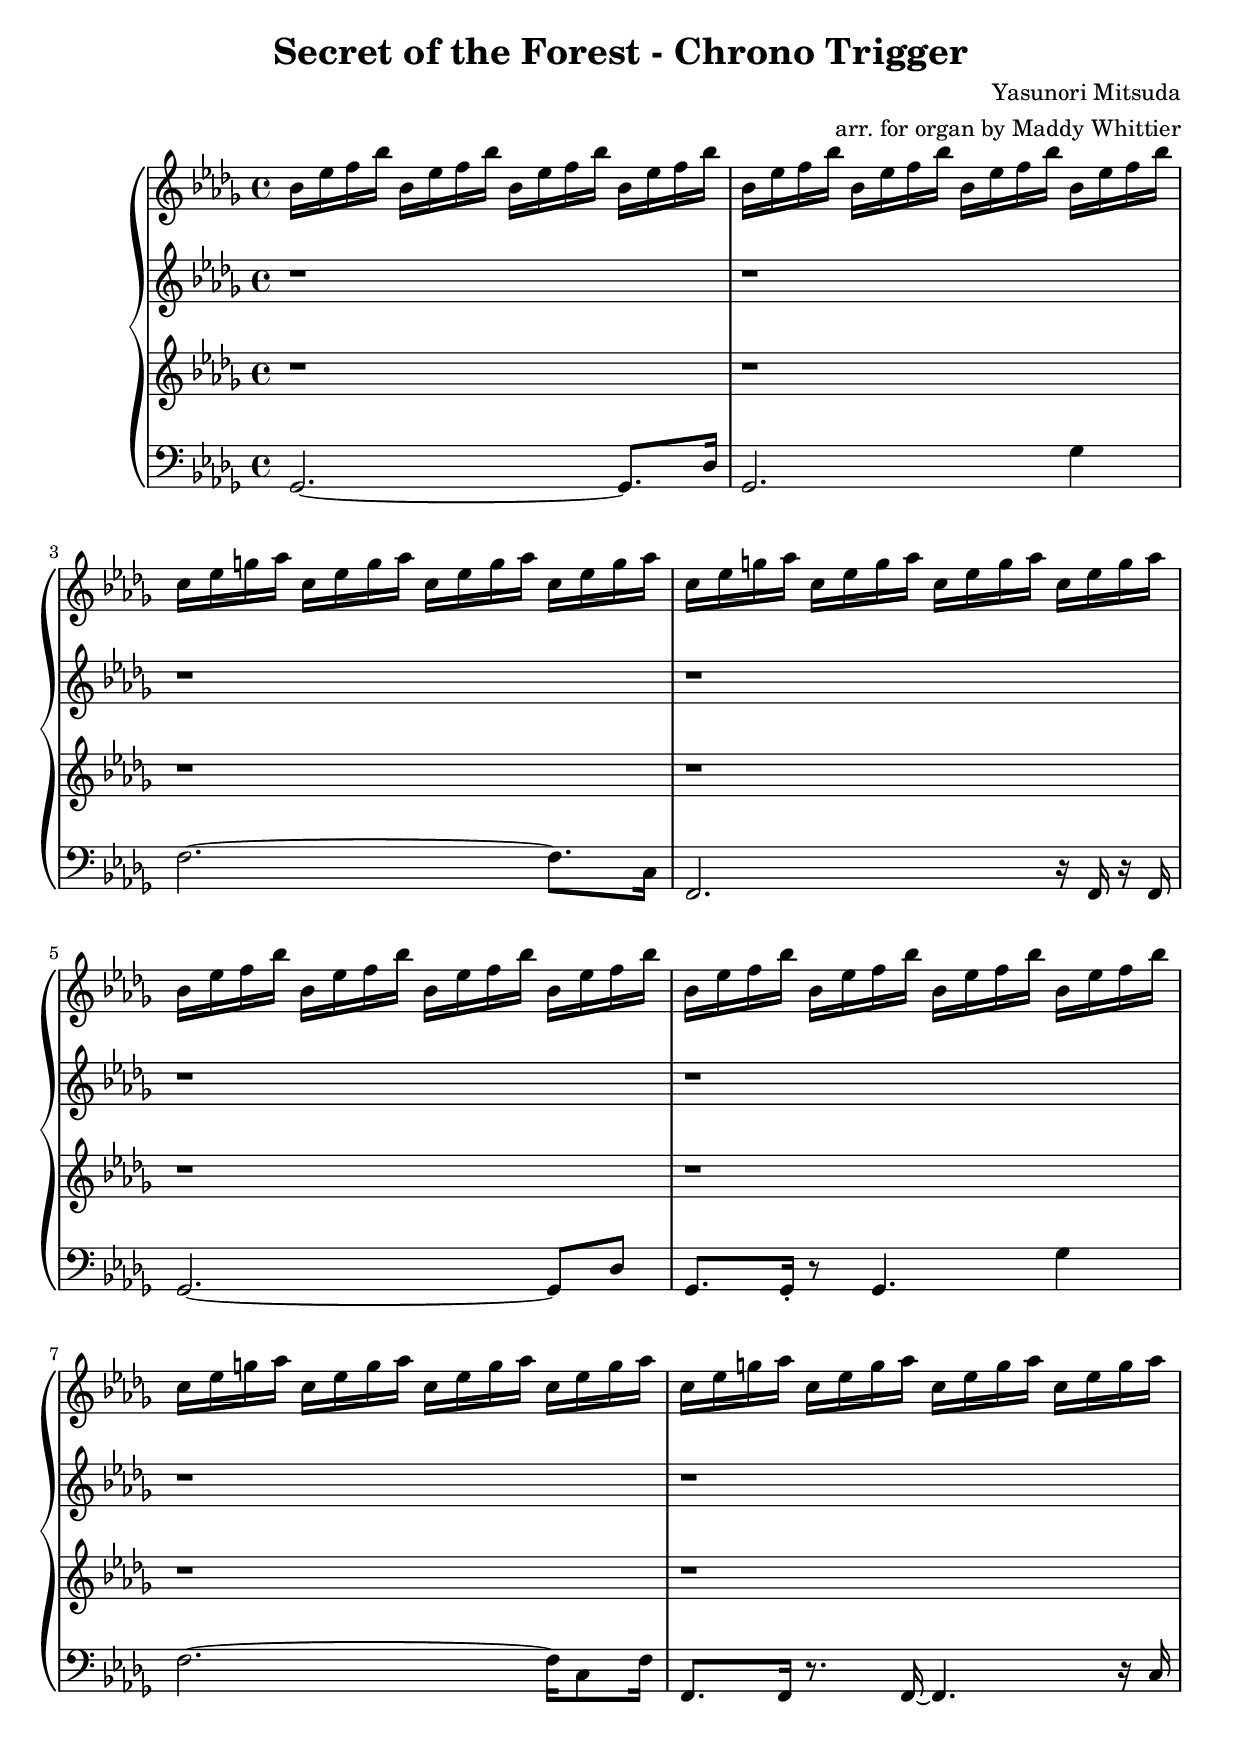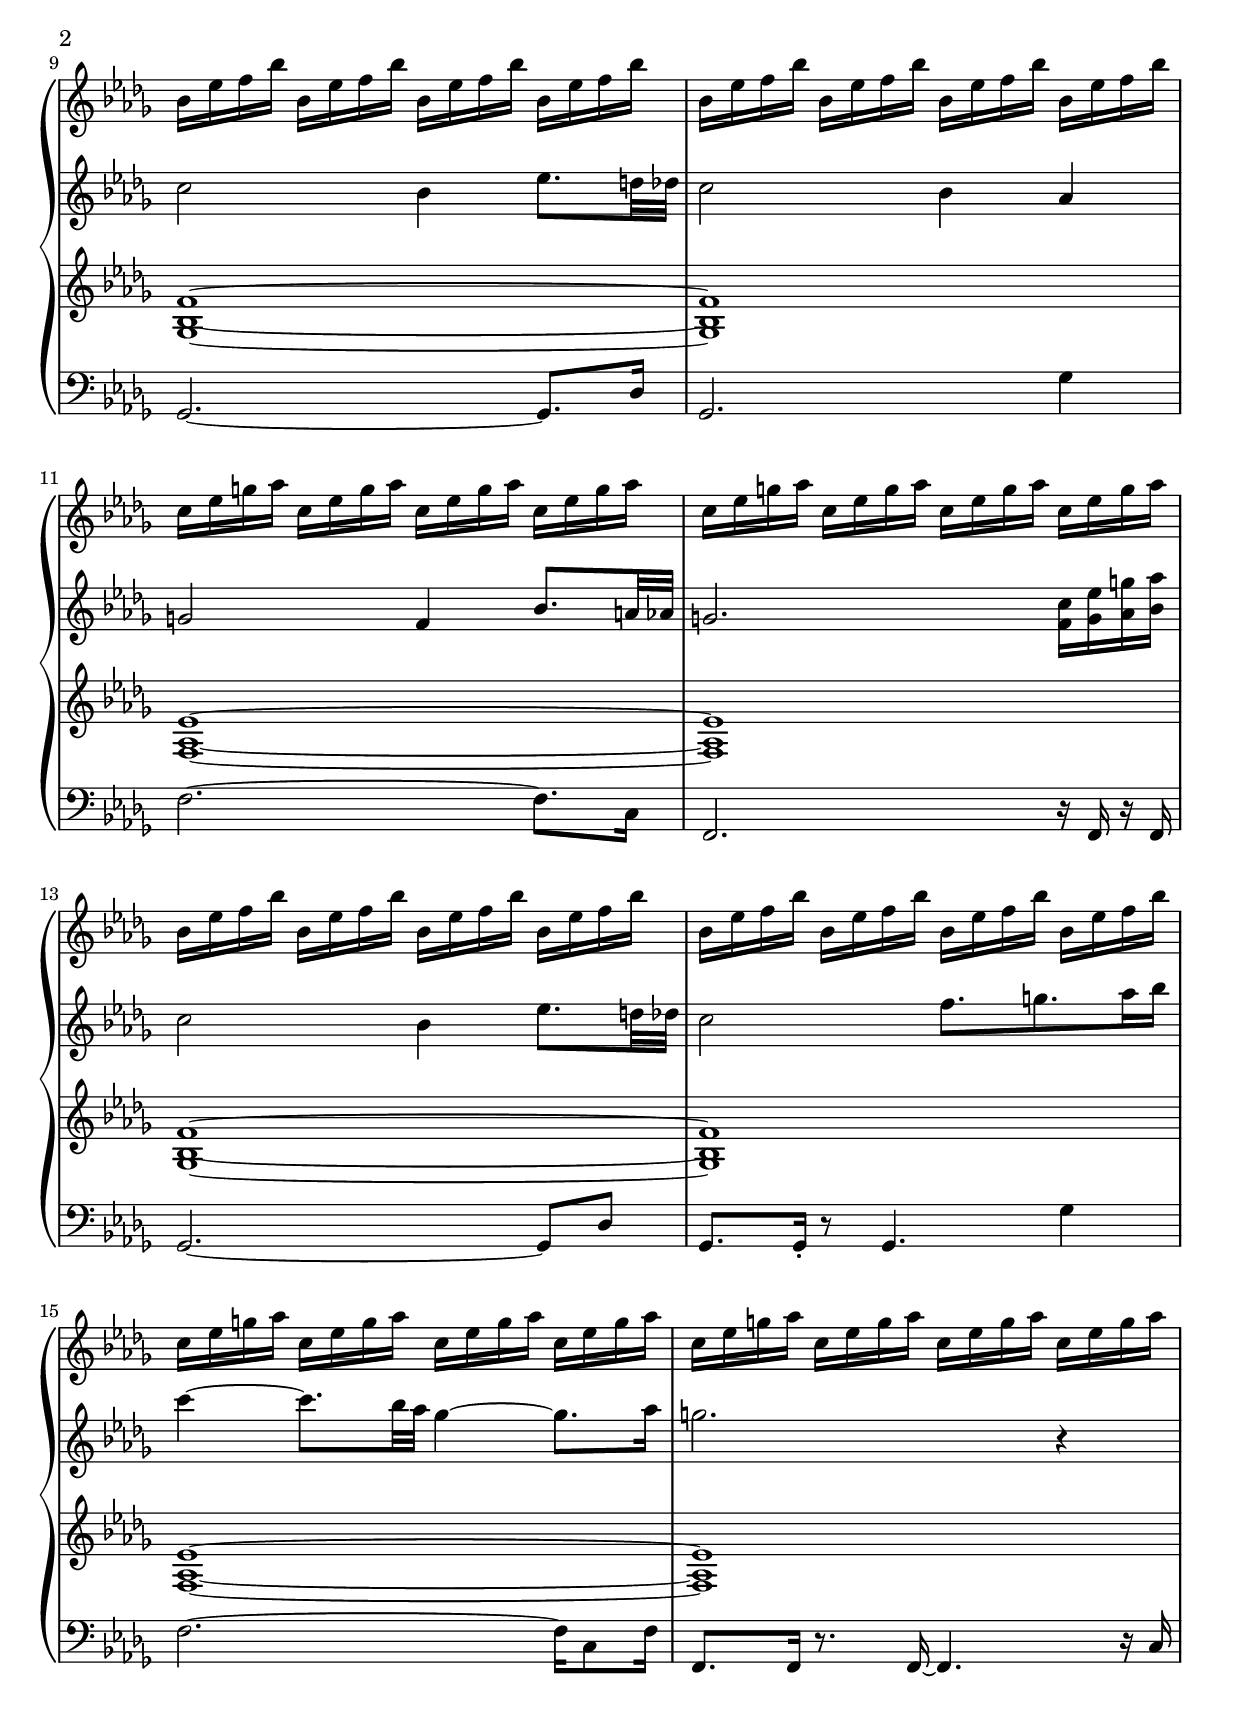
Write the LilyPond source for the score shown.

% Adapted from https://musescore.com/starsoarer/scores/3089246

\version "2.23.13"

\include "english.ly"

\header {
  title = "Secret of the Forest - Chrono Trigger"
  composer = "Yasunori Mitsuda"
  arranger = "arr. for organ by Maddy Whittier"
}

\new PianoStaff <<
  \new Staff \relative {
    \time 4/4
    \key df \major
    bf'16 ef f bf
    bf, ef f bf
    bf, ef f bf
    bf, ef f bf
    bf, ef f bf
    bf, ef f bf
    bf, ef f bf
    bf, ef f bf

    c, ef g af
    c, ef g af
    c, ef g af
    c, ef g af
    c, ef g af
    c, ef g af
    c, ef g af
    c, ef g af

    bf, ef f bf
    bf, ef f bf
    bf, ef f bf
    bf, ef f bf
    bf, ef f bf
    bf, ef f bf
    bf, ef f bf
    bf, ef f bf

    c, ef g af
    c, ef g af
    c, ef g af
    c, ef g af
    c, ef g af
    c, ef g af
    c, ef g af
    c, ef g af

    bf, ef f bf
    bf, ef f bf
    bf, ef f bf
    bf, ef f bf
    bf, ef f bf
    bf, ef f bf
    bf, ef f bf
    bf, ef f bf

    c, ef g af
    c, ef g af
    c, ef g af
    c, ef g af
    c, ef g af
    c, ef g af
    c, ef g af
    c, ef g af

    bf, ef f bf
    bf, ef f bf
    bf, ef f bf
    bf, ef f bf
    bf, ef f bf
    bf, ef f bf
    bf, ef f bf
    bf, ef f bf

    c, ef g af
    c, ef g af
    c, ef g af
    c, ef g af
    c, ef g af
    c, ef g af
    c, ef g af
    c, ef g af
  }

  % melody
  \new Staff \relative {
    \time 4/4
    \key df \major
    r1 r r r r r r r
    c''2 bf4 ef8. d32 df c2 bf4 af
    g2 f4 bf8. a32 af g2. <f c'>16 <g ef'> <af g'> <bf af'>
    c2 bf4 ef8. d32 df c2 f8. g af16 bf
    c4 ~ c8. bf32 af gf4 ~ gf8. af16 g2. r4
  }

  % harmony
  \new Staff \relative {
    \time 4/4
    \key df \major
    r1 r r r r r r r
    <gf bf f'> ~
    <gf bf f'>
    <f af ef'> ~
    <f af ef'>
    <gf bf f'> ~
    <gf bf f'>
    <f af ef'> ~
    <f af ef'>
  }

  % pedal
  \new Staff \relative {
    \time 4/4
    \key df \major
    \clef bass
    gf,2. ~ gf8. df'16 gf,2. gf'4
    f2. ~ f8. c16 f,2. r16 f r f
    gf2. ~ gf8 df' gf,8. gf16\staccato r8 gf4. gf'4
    f2. ~ f16 c8 f16 f,8. f16 r8. f16 ~ f4. r16 c'

    gf2. ~ gf8. df'16 gf,2. gf'4
    f2. ~ f8. c16 f,2. r16 f r f
    gf2. ~ gf8 df' gf,8. gf16\staccato r8 gf4. gf'4
    f2. ~ f16 c8 f16 f,8. f16 r8. f16 ~ f4. r16 c'
  }
>>
